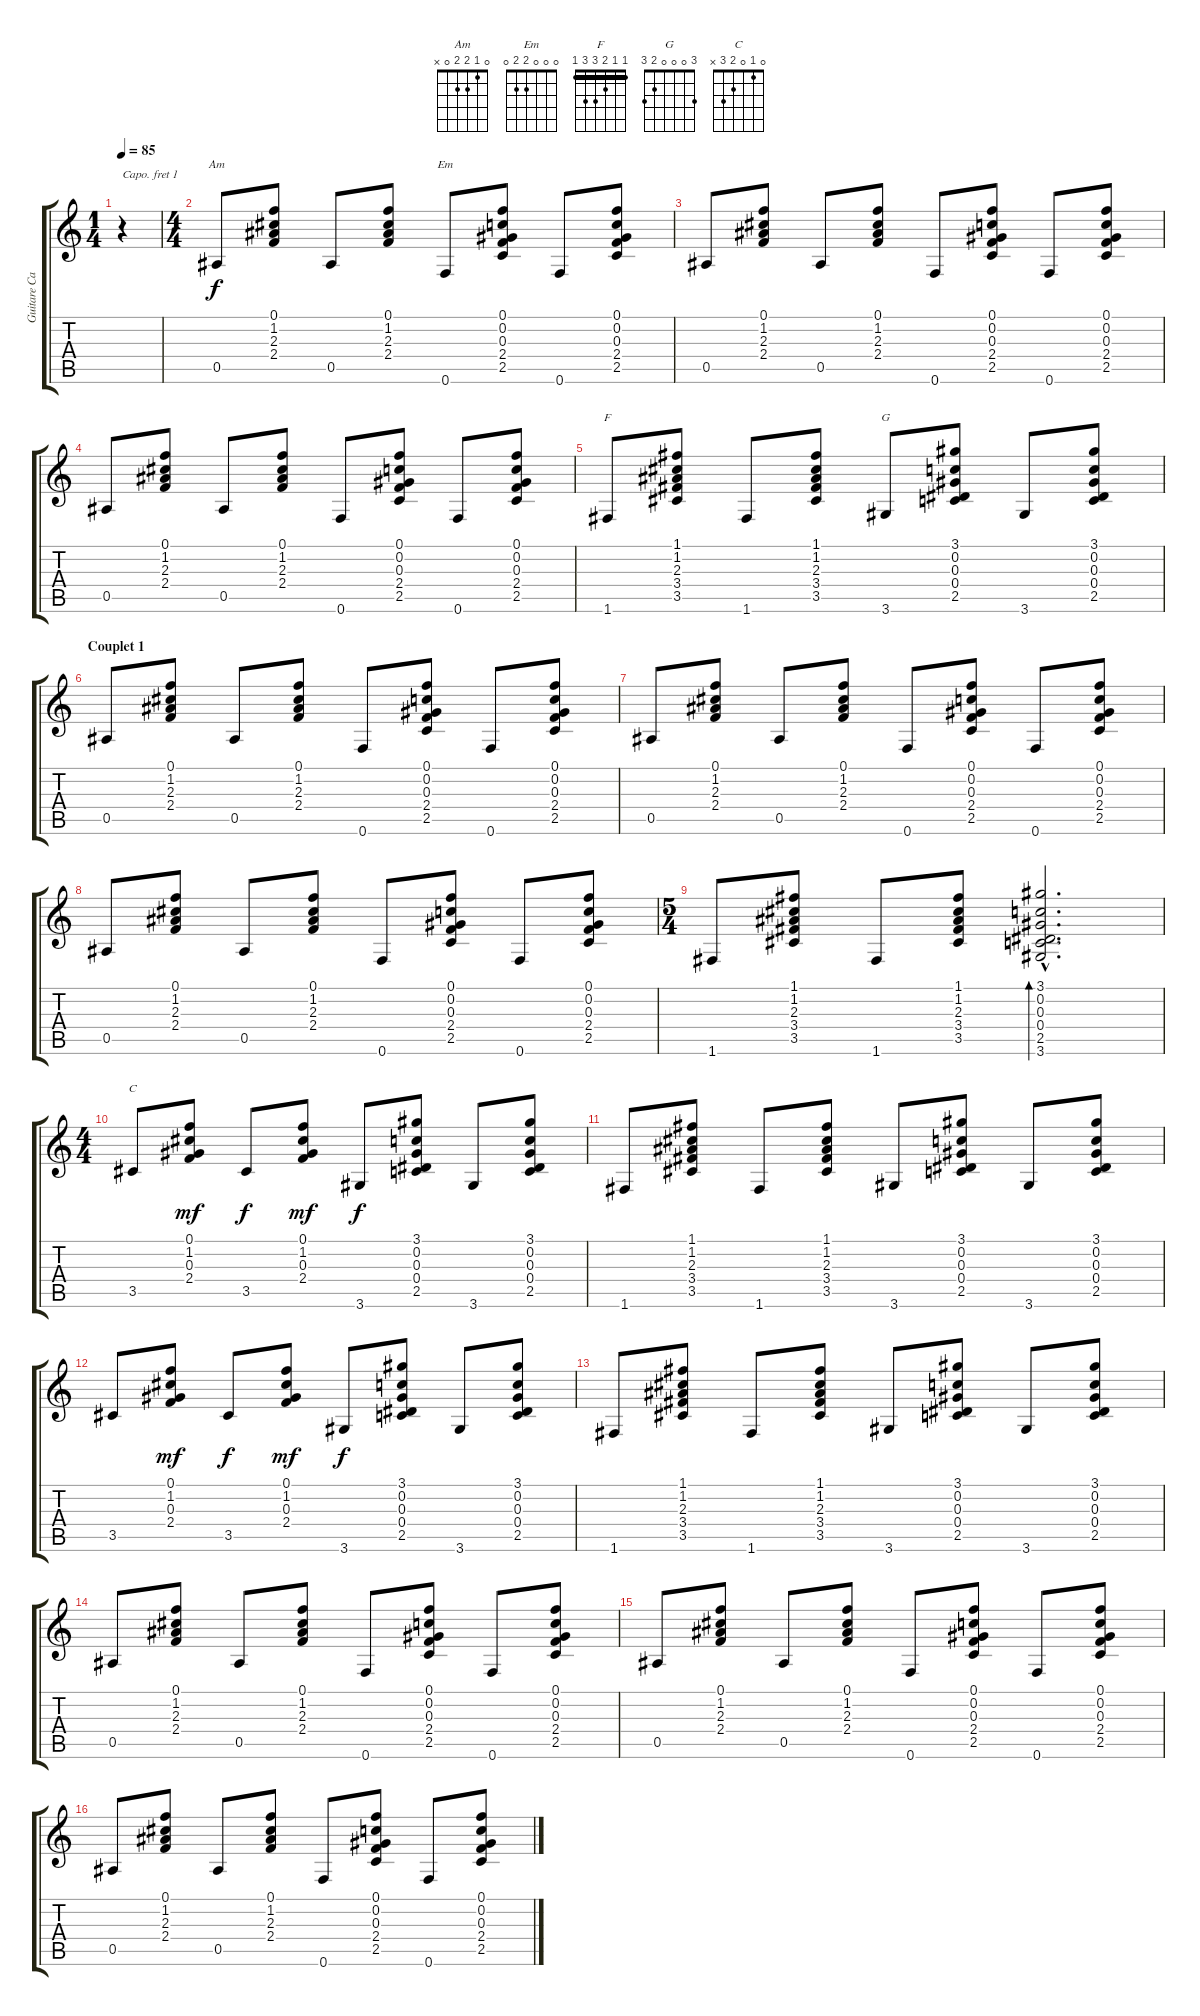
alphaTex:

\track ("Guitare Capo 1" "Guitare Ca") {instrument acousticguitarsteel}
\staff {score tabs}
\capo 1
\tuning (E4 B3 G3 D3 A2 E2) {hide}
\chord ("Am" 0 1 2 2 0 x)
\chord ("Em" 0 0 0 2 2 0)
\chord ("F" 1 1 2 3 3 1) {barre 1}
\chord ("G" 3 0 0 0 2 3)
\chord ("C" 0 1 0 2 3 x)
\ts (1 4)
\tempo 85
\clef g2
\ks c
r.4{dy f instrument acousticguitarsteel} |
\ts (4 4)
0.5.8{ch "Am"} (0.1 1.2 2.3 2.4).8 0.5.8 (0.1 1.2 2.3 2.4).8 0.6.8{ch "Em"} (0.1 0.2 0.3 2.4 2.5).8 0.6.8 (0.1 0.2 0.3 2.4 2.5).8 |
0.5.8 (0.1 1.2 2.3 2.4).8 0.5.8 (0.1 1.2 2.3 2.4).8 0.6.8 (0.1 0.2 0.3 2.4 2.5).8 0.6.8 (0.1 0.2 0.3 2.4 2.5).8 |
0.5.8 (0.1 1.2 2.3 2.4).8 0.5.8 (0.1 1.2 2.3 2.4).8 0.6.8 (0.1 0.2 0.3 2.4 2.5).8 0.6.8 (0.1 0.2 0.3 2.4 2.5).8 |
1.6.8{ch "F"} (1.1 1.2 2.3 3.4 3.5).8 1.6.8 (1.1 1.2 2.3 3.4 3.5).8 3.6.8{ch "G"} (3.1 0.2 0.3 0.4 2.5).8 3.6.8 (3.1 0.2 0.3 0.4 2.5).8 |
\section ("" "Couplet 1")
0.5.8 (0.1 1.2 2.3 2.4).8 0.5.8 (0.1 1.2 2.3 2.4).8 0.6.8 (0.1 0.2 0.3 2.4 2.5).8 0.6.8 (0.1 0.2 0.3 2.4 2.5).8 |
0.5.8 (0.1 1.2 2.3 2.4).8 0.5.8 (0.1 1.2 2.3 2.4).8 0.6.8 (0.1 0.2 0.3 2.4 2.5).8 0.6.8 (0.1 0.2 0.3 2.4 2.5).8 |
0.5.8 (0.1 1.2 2.3 2.4).8 0.5.8 (0.1 1.2 2.3 2.4).8 0.6.8 (0.1 0.2 0.3 2.4 2.5).8 0.6.8 (0.1 0.2 0.3 2.4 2.5).8 |
\ts (5 4)
1.6.8 (1.1 1.2 2.3 3.4 3.5).8 1.6.8 (1.1 1.2 2.3 3.4 3.5).8 (3.1{hac} 0.2{hac} 0.3{hac} 0.4{hac} 2.5{hac} 3.6{hac}).2{d bd 60} |
\ts (4 4)
3.5.8{ch "C"} (0.1 1.2 0.3 2.4).8{dy mf} 3.5.8{dy f} (0.1 1.2 0.3 2.4).8{dy mf} 3.6.8{dy f} (3.1 0.2 0.3 0.4 2.5).8 3.6.8 (3.1 0.2 0.3 0.4 2.5).8 |
1.6.8 (1.1 1.2 2.3 3.4 3.5).8 1.6.8 (1.1 1.2 2.3 3.4 3.5).8 3.6.8 (3.1 0.2 0.3 0.4 2.5).8 3.6.8 (3.1 0.2 0.3 0.4 2.5).8 |
3.5.8 (0.1 1.2 0.3 2.4).8{dy mf} 3.5.8{dy f} (0.1 1.2 0.3 2.4).8{dy mf} 3.6.8{dy f} (3.1 0.2 0.3 0.4 2.5).8 3.6.8 (3.1 0.2 0.3 0.4 2.5).8 |
1.6.8 (1.1 1.2 2.3 3.4 3.5).8 1.6.8 (1.1 1.2 2.3 3.4 3.5).8 3.6.8 (3.1 0.2 0.3 0.4 2.5).8 3.6.8 (3.1 0.2 0.3 0.4 2.5).8 |
0.5.8 (0.1 1.2 2.3 2.4).8 0.5.8 (0.1 1.2 2.3 2.4).8 0.6.8 (0.1 0.2 0.3 2.4 2.5).8 0.6.8 (0.1 0.2 0.3 2.4 2.5).8 |
0.5.8 (0.1 1.2 2.3 2.4).8 0.5.8 (0.1 1.2 2.3 2.4).8 0.6.8 (0.1 0.2 0.3 2.4 2.5).8 0.6.8 (0.1 0.2 0.3 2.4 2.5).8 |
0.5.8 (0.1 1.2 2.3 2.4).8 0.5.8 (0.1 1.2 2.3 2.4).8 0.6.8 (0.1 0.2 0.3 2.4 2.5).8 0.6.8 (0.1 0.2 0.3 2.4 2.5).8
